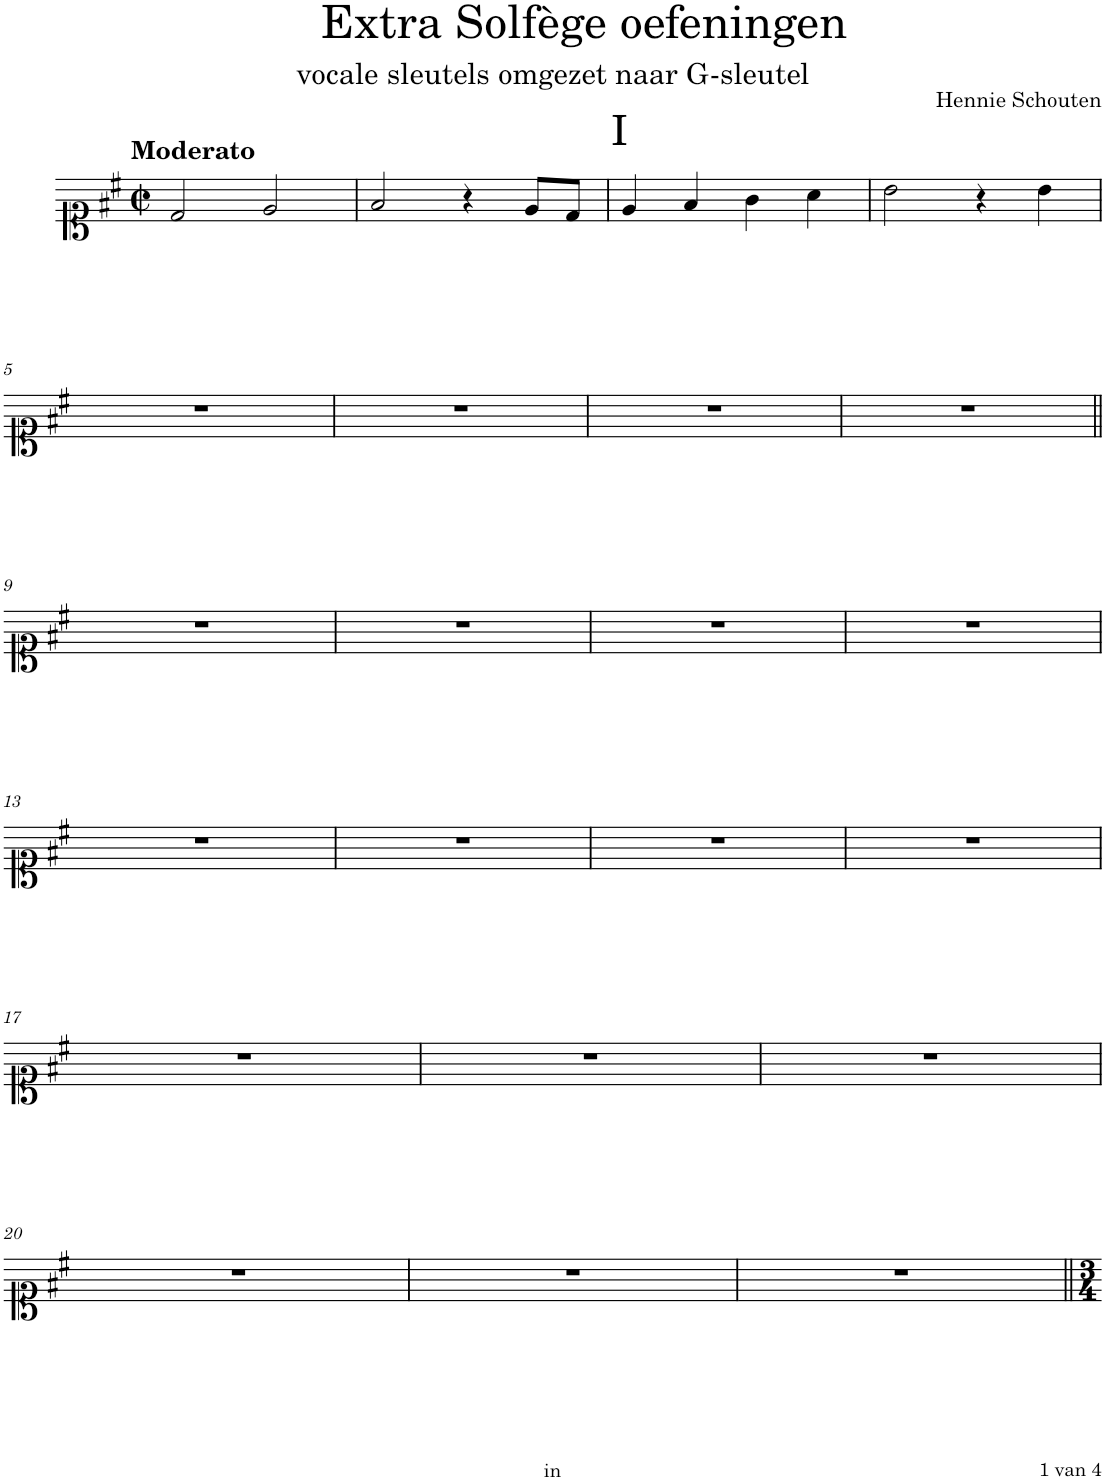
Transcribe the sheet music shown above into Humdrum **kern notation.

**kern
*part1
*staff1
*I"Baritone
*I'Bar.
*clefC1
*k[f#c#]
*M2/2
*met(c|)
=1
!LO:TX:a:t=I
!LO:TX:a:B:t=Moderato
2d/
2e/
=2
2f#/
4r
8e/L
8d/J
=3
4e/
4f#/
4g\
4a\
=4
2b\
4r
4b\
!!LO:LB:g=z
=5
1r
=6
1r
=7
1r
=8
1r
!!LO:LB:g=z
=9||
1r
=10
1r
=11
1r
=12
1r
!!LO:LB:g=z
=13
1r
=14
1r
=15
1r
=16
1r
!!LO:LB:g=z
=17
1r
=18
1r
=19
1r
!!LO:LB:g=z
=20
1r
=21
1r
=22
1r
=||
*-
